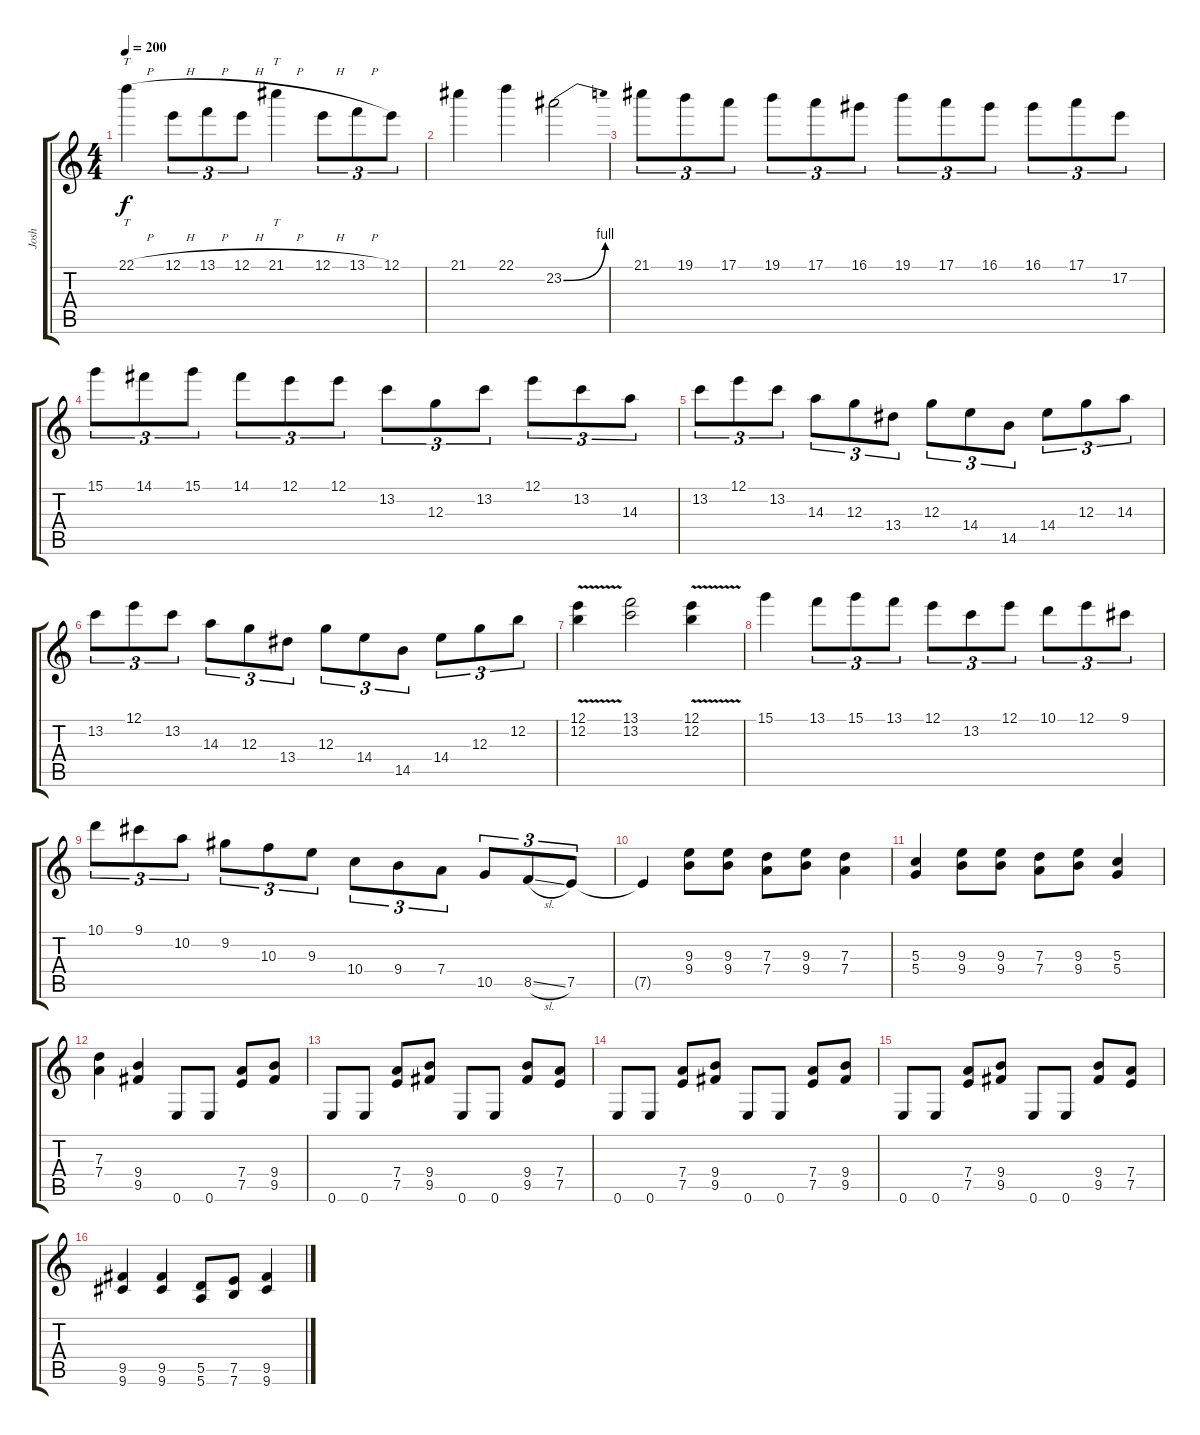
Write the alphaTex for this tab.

\track ("Josh" "Josh") {instrument distortionguitar}
\staff {score tabs}
\tuning (E4 B3 G3 D3 A2 E2) {hide}
\ts (4 4)
\tempo 200
\clef g2
\ks c
22.1{h}.4{tt dy f} 12.1{h}.8{tu (3 2)} 13.1{h}.8{tu (3 2)} 12.1{h}.8{tu (3 2)} 21.1{h}.4{tt} 12.1{h}.8{tu (3 2)} 13.1{h}.8{tu (3 2)} 12.1.8{tu (3 2)} |
21.1.4 22.1.4 23.2{be (bend 0 0 60 4)}.2 |
21.1.8{tu (3 2)} 19.1.8{tu (3 2)} 17.1.8{tu (3 2)} 19.1.8{tu (3 2)} 17.1.8{tu (3 2)} 16.1.8{tu (3 2)} 19.1.8{tu (3 2)} 17.1.8{tu (3 2)} 16.1.8{tu (3 2)} 16.1.8{tu (3 2)} 17.1.8{tu (3 2)} 17.2.8{tu (3 2)} |
15.1.8{tu (3 2)} 14.1.8{tu (3 2)} 15.1.8{tu (3 2)} 14.1.8{tu (3 2)} 12.1.8{tu (3 2)} 12.1.8{tu (3 2)} 13.2.8{tu (3 2)} 12.3.8{tu (3 2)} 13.2.8{tu (3 2)} 12.1.8{tu (3 2)} 13.2.8{tu (3 2)} 14.3.8{tu (3 2)} |
13.2.8{tu (3 2)} 12.1.8{tu (3 2)} 13.2.8{tu (3 2)} 14.3.8{tu (3 2)} 12.3.8{tu (3 2)} 13.4.8{tu (3 2)} 12.3.8{tu (3 2)} 14.4.8{tu (3 2)} 14.5.8{tu (3 2)} 14.4.8{tu (3 2)} 12.3.8{tu (3 2)} 14.3.8{tu (3 2)} |
13.2.8{tu (3 2)} 12.1.8{tu (3 2)} 13.2.8{tu (3 2)} 14.3.8{tu (3 2)} 12.3.8{tu (3 2)} 13.4.8{tu (3 2)} 12.3.8{tu (3 2)} 14.4.8{tu (3 2)} 14.5.8{tu (3 2)} 14.4.8{tu (3 2)} 12.3.8{tu (3 2)} 12.2.8{tu (3 2)} |
(12.1{v} 12.2{v}).4 (13.1 13.2).2 (12.1{v} 12.2{v}).4 |
15.1.4 13.1.8{tu (3 2)} 15.1.8{tu (3 2)} 13.1.8{tu (3 2)} 12.1.8{tu (3 2)} 13.2.8{tu (3 2)} 12.1.8{tu (3 2)} 10.1.8{tu (3 2)} 12.1.8{tu (3 2)} 9.1.8{tu (3 2)} |
10.1.8{tu (3 2)} 9.1.8{tu (3 2)} 10.2.8{tu (3 2)} 9.2.8{tu (3 2)} 10.3.8{tu (3 2)} 9.3.8{tu (3 2)} 10.4.8{tu (3 2)} 9.4.8{tu (3 2)} 7.4.8{tu (3 2)} 10.5.8{tu (3 2)} 8.5{sl}.8{tu (3 2)} 7.5.8{tu (3 2)} |
7.5{t}.4 (9.3 9.4).8 (9.3 9.4).8 (7.3 7.4).8 (9.3 9.4).8 (7.3 7.4).4 |
(5.3 5.4).4 (9.3 9.4).8 (9.3 9.4).8 (7.3 7.4).8 (9.3 9.4).8 (5.3 5.4).4 |
(7.3 7.4).4 (9.4 9.5).4 0.6.8 0.6.8 (7.4 7.5).8 (9.4 9.5).8 |
0.6.8 0.6.8 (7.4 7.5).8 (9.4 9.5).8 0.6.8 0.6.8 (9.4 9.5).8 (7.4 7.5).8 |
0.6.8 0.6.8 (7.4 7.5).8 (9.4 9.5).8 0.6.8 0.6.8 (7.4 7.5).8 (9.4 9.5).8 |
0.6.8 0.6.8 (7.4 7.5).8 (9.4 9.5).8 0.6.8 0.6.8 (9.4 9.5).8 (7.4 7.5).8 |
(9.5 9.6).4 (9.5 9.6).4 (5.5 5.6).8 (7.5 7.6).8 (9.5 9.6).4
